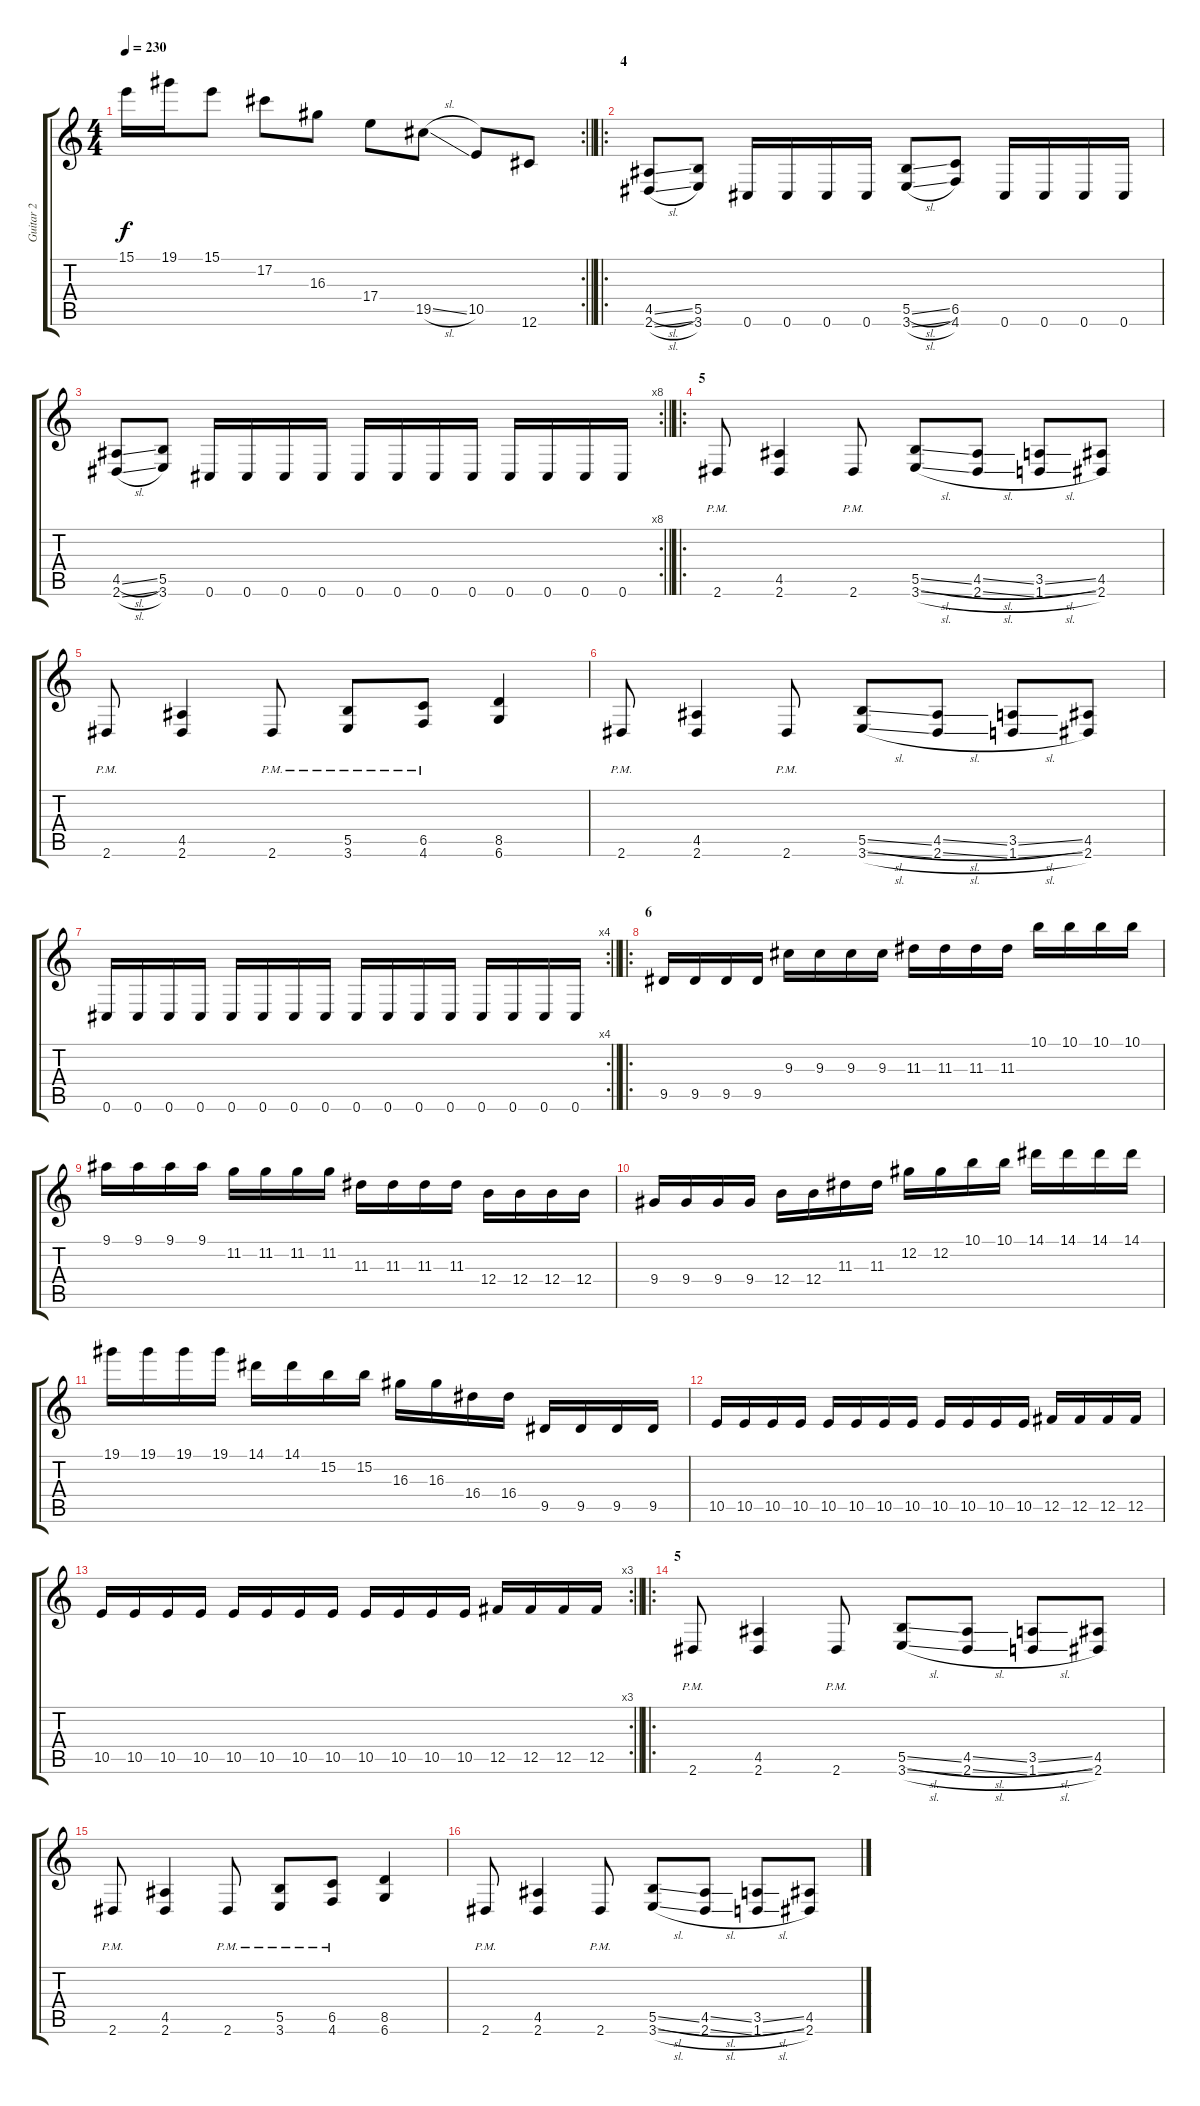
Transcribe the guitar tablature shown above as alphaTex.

\track ("Guitar 2" "Guitar 2") {instrument distortionguitar}
\staff {score tabs}
\tuning (Db4 Ab3 E3 B2 Gb2 Db2) {hide}
\rc 2
\ts (4 4)
\tempo 230
\clef g2
\barLineRight lightlight
\ks c
15.1.16{dy f} 19.1.16 15.1.8 17.2.8 16.3.8 17.4.8 19.5{sl}.8 10.5.8 12.6.8 |
\ro
\section ("" "4")
(4.5{sl} 2.6{sl}).8 (5.5 3.6).8 0.6.16 0.6.16 0.6.16 0.6.16 (5.5{sl} 3.6{sl}).8 (6.5 4.6).8 0.6.16 0.6.16 0.6.16 0.6.16 |
\rc 8
\barLineRight lightlight
(4.5{sl} 2.6{sl}).8 (5.5 3.6).8 0.6.16 0.6.16 0.6.16 0.6.16 0.6.16 0.6.16 0.6.16 0.6.16 0.6.16 0.6.16 0.6.16 0.6.16 |
\ro
\section ("" "5")
2.6{pm}.8 (4.5 2.6).4 2.6{pm}.8 (5.5{sl} 3.6{sl}).8 (4.5{sl} 2.6{sl}).8 (3.5{sl} 1.6{sl}).8 (4.5 2.6).8 |
2.6{pm}.8 (4.5 2.6).4 2.6{pm}.8 (5.5{pm} 3.6{pm}).8 (6.5{pm} 4.6{pm}).8 (8.5 6.6).4 |
2.6{pm}.8 (4.5 2.6).4 2.6{pm}.8 (5.5{sl} 3.6{sl}).8 (4.5{sl} 2.6{sl}).8 (3.5{sl} 1.6{sl}).8 (4.5 2.6).8 |
\rc 4
\barLineRight lightlight
0.6.16 0.6.16 0.6.16 0.6.16 0.6.16 0.6.16 0.6.16 0.6.16 0.6.16 0.6.16 0.6.16 0.6.16 0.6.16 0.6.16 0.6.16 0.6.16 |
\ro
\section ("" "6")
9.5.16 9.5.16 9.5.16 9.5.16 9.3.16 9.3.16 9.3.16 9.3.16 11.3.16 11.3.16 11.3.16 11.3.16 10.1.16 10.1.16 10.1.16 10.1.16 |
9.1.16 9.1.16 9.1.16 9.1.16 11.2.16 11.2.16 11.2.16 11.2.16 11.3.16 11.3.16 11.3.16 11.3.16 12.4.16 12.4.16 12.4.16 12.4.16 |
9.4.16 9.4.16 9.4.16 9.4.16 12.4.16 12.4.16 11.3.16 11.3.16 12.2.16 12.2.16 10.1.16 10.1.16 14.1.16 14.1.16 14.1.16 14.1.16 |
19.1.16 19.1.16 19.1.16 19.1.16 14.1.16 14.1.16 15.2.16 15.2.16 16.3.16 16.3.16 16.4.16 16.4.16 9.5.16 9.5.16 9.5.16 9.5.16 |
10.5.16 10.5.16 10.5.16 10.5.16 10.5.16 10.5.16 10.5.16 10.5.16 10.5.16 10.5.16 10.5.16 10.5.16 12.5.16 12.5.16 12.5.16 12.5.16 |
\rc 3
\barLineRight lightlight
10.5.16 10.5.16 10.5.16 10.5.16 10.5.16 10.5.16 10.5.16 10.5.16 10.5.16 10.5.16 10.5.16 10.5.16 12.5.16 12.5.16 12.5.16 12.5.16 |
\ro
\section ("" "5")
2.6{pm}.8 (4.5 2.6).4 2.6{pm}.8 (5.5{sl} 3.6{sl}).8 (4.5{sl} 2.6{sl}).8 (3.5{sl} 1.6{sl}).8 (4.5 2.6).8 |
2.6{pm}.8 (4.5 2.6).4 2.6{pm}.8 (5.5{pm} 3.6{pm}).8 (6.5{pm} 4.6{pm}).8 (8.5 6.6).4 |
2.6{pm}.8 (4.5 2.6).4 2.6{pm}.8 (5.5{sl} 3.6{sl}).8 (4.5{sl} 2.6{sl}).8 (3.5{sl} 1.6{sl}).8 (4.5 2.6).8
